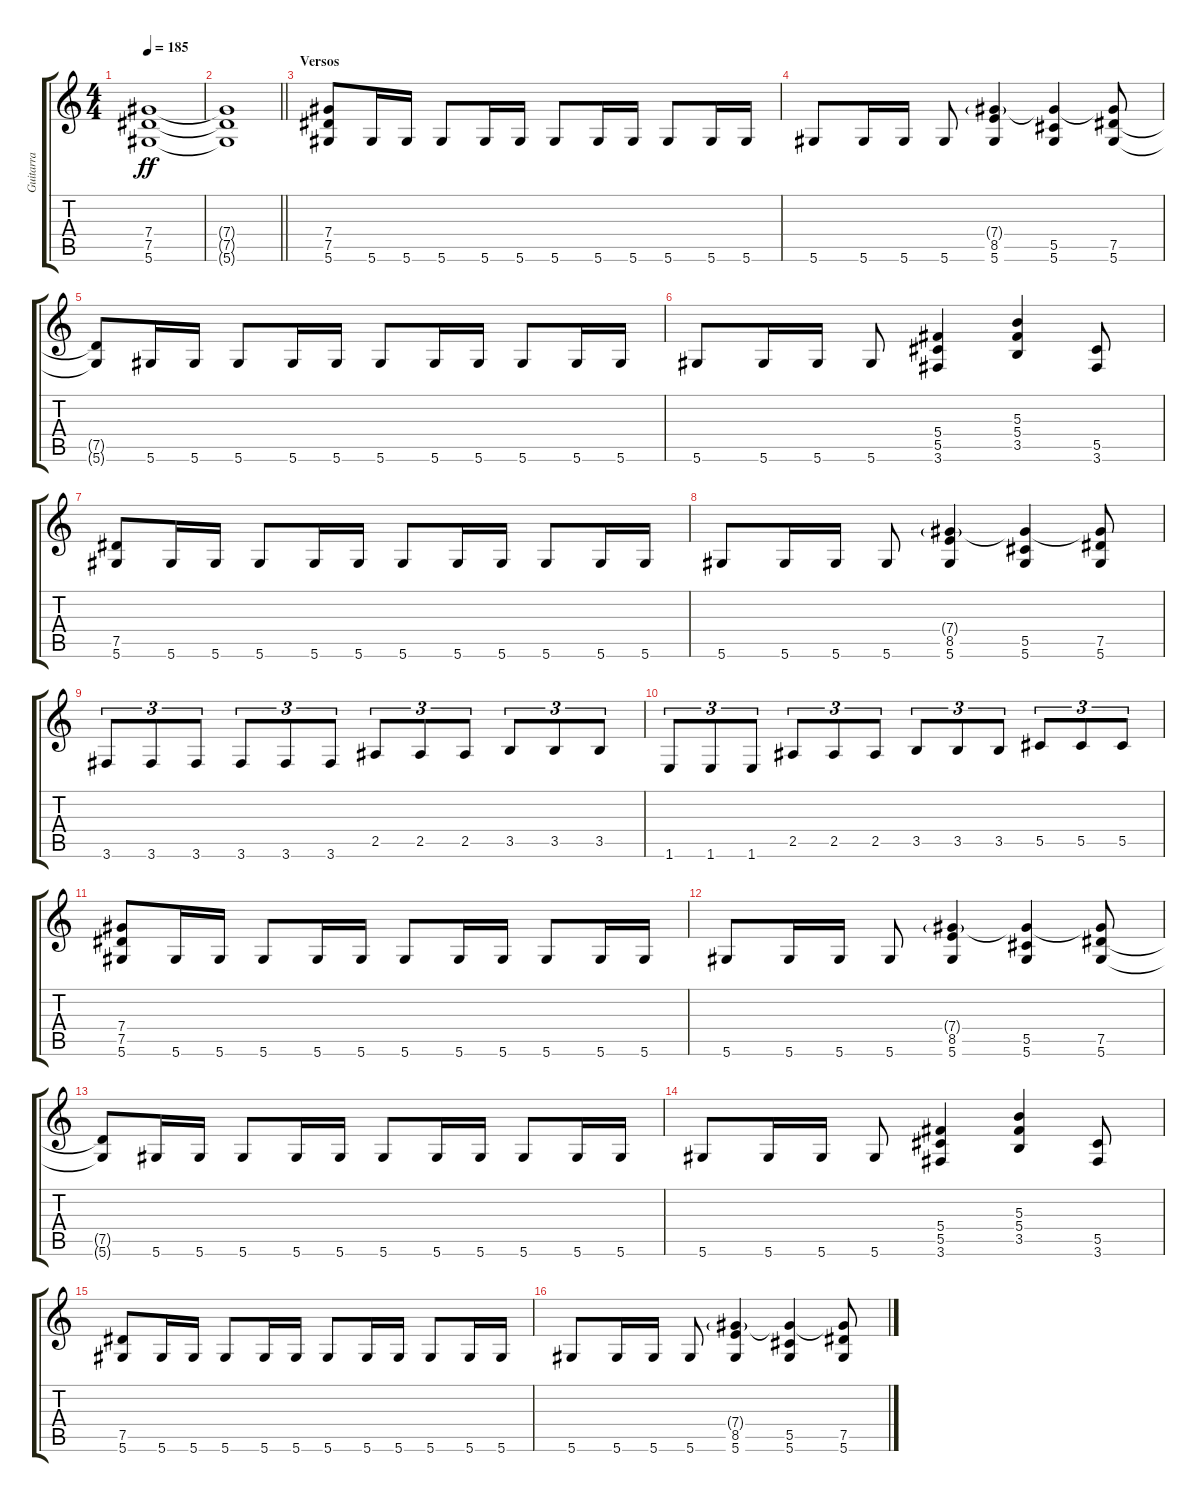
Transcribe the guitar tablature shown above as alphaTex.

\track ("Guitarra" "Guitarra") {instrument distortionguitar}
\staff {score tabs}
\tuning (Eb4 Bb3 Gb3 Db3 Ab2 Eb2) {hide}
\ts (4 4)
\tempo 185
\clef g2
\ks c
(7.4 7.5 5.6).1{dy ff} |
\barLineRight lightlight
(7.4{t} 7.5{t} 5.6{t}).1 |
\section ("" "Versos")
(7.4 7.5 5.6).8 5.6.16 5.6.16 5.6.8 5.6.16 5.6.16 5.6.8 5.6.16 5.6.16 5.6.8 5.6.16 5.6.16 |
5.6.8 5.6.16 5.6.16 5.6.8 (7.4{g} 8.5 5.6).4 (7.4{t} 5.5 5.6).4 (7.4{t} 7.5 5.6).8 |
(7.5{t} 5.6{t}).8 5.6.16 5.6.16 5.6.8 5.6.16 5.6.16 5.6.8 5.6.16 5.6.16 5.6.8 5.6.16 5.6.16 |
5.6.8 5.6.16 5.6.16 5.6.8 (5.4 5.5 3.6).4 (5.3 5.4 3.5).4 (5.5 3.6).8 |
(7.5 5.6).8 5.6.16 5.6.16 5.6.8 5.6.16 5.6.16 5.6.8 5.6.16 5.6.16 5.6.8 5.6.16 5.6.16 |
5.6.8 5.6.16 5.6.16 5.6.8 (7.4{g} 8.5 5.6).4 (7.4{t} 5.5 5.6).4 (7.4{t} 7.5 5.6).8 |
3.6.8{tu (3 2)} 3.6.8{tu (3 2)} 3.6.8{tu (3 2)} 3.6.8{tu (3 2)} 3.6.8{tu (3 2)} 3.6.8{tu (3 2)} 2.5.8{tu (3 2)} 2.5.8{tu (3 2)} 2.5.8{tu (3 2)} 3.5.8{tu (3 2)} 3.5.8{tu (3 2)} 3.5.8{tu (3 2)} |
1.6.8{tu (3 2)} 1.6.8{tu (3 2)} 1.6.8{tu (3 2)} 2.5.8{tu (3 2)} 2.5.8{tu (3 2)} 2.5.8{tu (3 2)} 3.5.8{tu (3 2)} 3.5.8{tu (3 2)} 3.5.8{tu (3 2)} 5.5.8{tu (3 2)} 5.5.8{tu (3 2)} 5.5.8{tu (3 2)} |
(7.4 7.5 5.6).8 5.6.16 5.6.16 5.6.8 5.6.16 5.6.16 5.6.8 5.6.16 5.6.16 5.6.8 5.6.16 5.6.16 |
5.6.8 5.6.16 5.6.16 5.6.8 (7.4{g} 8.5 5.6).4 (7.4{t} 5.5 5.6).4 (7.4{t} 7.5 5.6).8 |
(7.5{t} 5.6{t}).8 5.6.16 5.6.16 5.6.8 5.6.16 5.6.16 5.6.8 5.6.16 5.6.16 5.6.8 5.6.16 5.6.16 |
5.6.8 5.6.16 5.6.16 5.6.8 (5.4 5.5 3.6).4 (5.3 5.4 3.5).4 (5.5 3.6).8 |
(7.5 5.6).8 5.6.16 5.6.16 5.6.8 5.6.16 5.6.16 5.6.8 5.6.16 5.6.16 5.6.8 5.6.16 5.6.16 |
5.6.8 5.6.16 5.6.16 5.6.8 (7.4{g} 8.5 5.6).4 (7.4{t} 5.5 5.6).4 (7.4{t} 7.5 5.6).8
